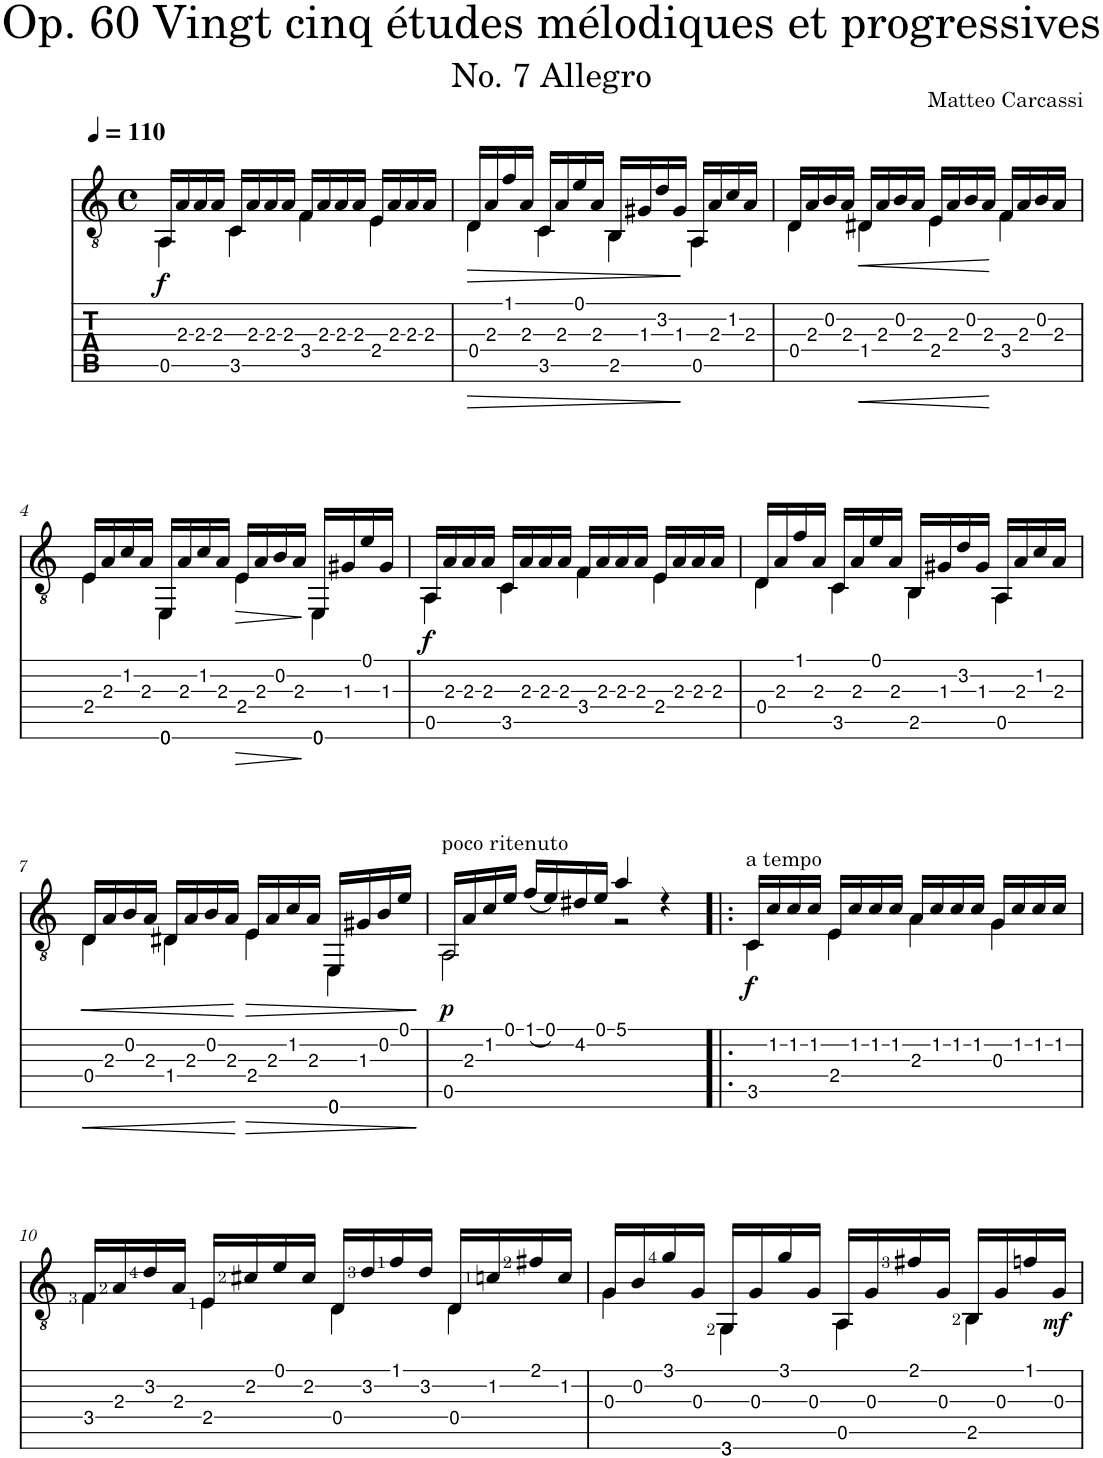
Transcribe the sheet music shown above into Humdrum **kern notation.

**kern	**kern	**dynam
*part1	*part1	*part1
*staff2	*staff1	*staff1/2
*I"Classical Guitar	*	*
*I'Guit.	*	*
*stria6	*	*
*	*clefGv2	*
*k[]	*k[]	*
*a:	*a:	*
*M4/4	*M4/4	*
*met(c)	*met(c)	*
*MM110	*MM110	*
=1	=1	=1
*^	*^	*
!	!	!	!	!LO:DY:b
16AALL	4AA	16AA/LL	4AA\	f
16AJ	.	16A/	.	.
16AL	.	16A/	.	.
16AJJ	.	16A/JJ	.	.
16CLL	4C	16C/LL	4C\	.
16AJ	.	16A/	.	.
16AL	.	16A/	.	.
16AJJ	.	16A/JJ	.	.
16FLL	4F	16F/LL	4F\	.
16AJ	.	16A/	.	.
16AL	.	16A/	.	.
16AJJ	.	16A/JJ	.	.
16ELL	4E	16E/LL	4E\	.
16AJ	.	16A/	.	.
16AL	.	16A/	.	.
16AJJ	.	16A/JJ	.	.
=2	=2	=2	=2	=2
!	!	!	!	!LO:HP:b
16DLL	4D	16D/LL	4D\	>
16AJ	.	16A/	.	.
16fL	.	16f/	.	.
16AJJ	.	16A/JJ	.	.
16CLL	4C	16C/LL	4C\	.
16AJ	.	16A/	.	.
16eL	.	16e/	.	.
16AJJ	.	16A/JJ	.	.
16BBLL	4BB	16BB/LL	4BB\	.
16G#XJ	.	16G#X/	.	.
16dL	.	16d/	.	.
16G#JJ	.	16G#/JJ	.	.
16AALL	4AA	16AA/LL	4AA\	]
16AJ	.	16A/	.	.
16cL	.	16c/	.	.
16AJJ	.	16A/JJ	.	.
=3	=3	=3	=3	=3
16DLL	4D	16D/LL	4D\	.
16AJ	.	16A/	.	.
16BL	.	16B/	.	.
16AJJ	.	16A/JJ	.	.
!	!	!	!	!LO:HP:b
16D#LL	4D#	16D#X/LL	4D#\	<
16AJ	.	16A/	.	.
16BL	.	16B/	.	.
16AJJ	.	16A/JJ	.	.
16ELL	4E	16E/LL	4E\	.
16AJ	.	16A/	.	.
16BL	.	16B/	.	.
16AJJ	.	16A/JJ	.	.
16FLL	4F	16F/LL	4F\	[
16AJ	.	16A/	.	.
16BL	.	16B/	.	.
16AJJ	.	16A/JJ	.	.
!!LO:LB:g=z	!!
=4	=4	=4	=4	=4
16ELL	4E	16E/LL	4E\	.
16AJ	.	16A/	.	.
16cL	.	16c/	.	.
16AJJ	.	16A/JJ	.	.
16EELL	4EE	16EE/LL	4EE\	.
16AJ	.	16A/	.	.
16cL	.	16c/	.	.
16AJJ	.	16A/JJ	.	.
!	!	!	!	!LO:HP:b
16ELL	4E	16E/LL	4E\	>
16AJ	.	16A/	.	.
16BL	.	16B/	.	.
16AJJ	.	16A/JJ	.	.
16EELL	4EE	16EE/LL	4EE\	]
16G#XJ	.	16G#X/	.	.
16eL	.	16e/	.	.
16G#JJ	.	16G#/JJ	.	.
=5	=5	=5	=5	=5
!	!	!	!	!LO:DY:b
16AALL	4AA	16AA/LL	4AA\	f
16AJ	.	16A/	.	.
16AL	.	16A/	.	.
16AJJ	.	16A/JJ	.	.
16CLL	4C	16C/LL	4C\	.
16AJ	.	16A/	.	.
16AL	.	16A/	.	.
16AJJ	.	16A/JJ	.	.
16FLL	4F	16F/LL	4F\	.
16AJ	.	16A/	.	.
16AL	.	16A/	.	.
16AJJ	.	16A/JJ	.	.
16ELL	4E	16E/LL	4E\	.
16AJ	.	16A/	.	.
16AL	.	16A/	.	.
16AJJ	.	16A/JJ	.	.
=6	=6	=6	=6	=6
16DLL	4D	16D/LL	4D\	.
16AJ	.	16A/	.	.
16fL	.	16f/	.	.
16AJJ	.	16A/JJ	.	.
16CLL	4C	16C/LL	4C\	.
16AJ	.	16A/	.	.
16eL	.	16e/	.	.
16AJJ	.	16A/JJ	.	.
16BBLL	4BB	16BB/LL	4BB\	.
16G#XJ	.	16G#X/	.	.
16dL	.	16d/	.	.
16G#JJ	.	16G#/JJ	.	.
16AALL	4AA	16AA/LL	4AA\	.
16AJ	.	16A/	.	.
16cL	.	16c/	.	.
16AJJ	.	16A/JJ	.	.
!!LO:LB:g=z	!!
=7	=7	=7	=7	=7
!	!	!	!	!LO:HP:b
16DLL	4D	16D/LL	4D\	<
16AJ	.	16A/	.	.
16BL	.	16B/	.	.
16AJJ	.	16A/JJ	.	.
16D#LL	4D#	16D#X/LL	4D#\	.
16AJ	.	16A/	.	.
16BL	.	16B/	.	.
16AJJ	.	16A/JJ	.	.
!	!	!	!	!LO:HP:n=1:b
16ELL	4E	16E/LL	4E\	[ >
16AJ	.	16A/	.	.
16cL	.	16c/	.	.
16AJJ	.	16A/JJ	.	.
16EELL	4EE	16EE/LL	4EE\	.
16G#XJ	.	16G#X/	.	.
16BL	.	16B/	.	.
16eJJ	.	16e/JJ	.	.
*v	*v	*	*	*
*	*v	*v	*
.	.	]
=8	=8	=8
*^	*^	*
!	!	!LO:TX:a:t=poco ritenuto	!	!
!	!	!	!	!LO:DY:b
16AALL	2AA	16AA/LL	2AA\	p
16AJ	.	16A/	.	.
16cL	.	16c/	.	.
16eJJ	.	16e/JJ	.	.
16fLL	.	(<16f/LL	.	.
16eJ	.	16e/)	.	.
16d#XL	.	16d#X/	.	.
16eJJ	.	16e/JJ	.	.
4a	2r	4a/	2r	.
4r	.	4r	.	.
=9!|:	=9!|:	=9!|:	=9!|:	=9!|:
!	!	!LO:TX:a:t=a tempo	!	!
!	!	!	!	!LO:DY:b
16CLL	4C	16C/LL	4C\	f
16cJ	.	16c/	.	.
16cL	.	16c/	.	.
16cJJ	.	16c/JJ	.	.
16ELL	4E	16E/LL	4E\	.
16cJ	.	16c/	.	.
16cL	.	16c/	.	.
16cJJ	.	16c/JJ	.	.
16ALL	4A	16A/LL	4A\	.
16cJ	.	16c/	.	.
16cL	.	16c/	.	.
16cJJ	.	16c/JJ	.	.
16GLL	4G	16G/LL	4G\	.
16cJ	.	16c/	.	.
16cL	.	16c/	.	.
16cJJ	.	16c/JJ	.	.
!!LO:LB:g=z	!!
=10	=10	=10	=10	=10
16FLL	4F	16F/LL	4F\	.
16AJ	.	16A/	.	.
16dL	.	16d/	.	.
16AJJ	.	16A/JJ	.	.
16ELL	4E	16E/LL	4E\	.
16c#XJ	.	16c#X/	.	.
16eL	.	16e/	.	.
16c#JJ	.	16c#/JJ	.	.
16DLL	4D	16D/LL	4D\	.
16dJ	.	16d/	.	.
16fL	.	16f/	.	.
16dJJ	.	16d/JJ	.	.
16DLL	4D	16D/LL	4D\	.
16cnJ	.	16cn/	.	.
16f#XL	.	16f#X/	.	.
16cJJ	.	16c/JJ	.	.
=11	=11	=11	=11	=11
16GLL	4G	16G/LL	4G\	.
16BJ	.	16B/	.	.
16gL	.	16g/	.	.
16GJJ	.	16G/JJ	.	.
16GGLL	4GG	16GG/LL	4GG\	.
16GJ	.	16G/	.	.
16gL	.	16g/	.	.
16GJJ	.	16G/JJ	.	.
16AALL	4AA	16AA/LL	4AA\	.
16GJ	.	16G/	.	.
16f#XL	.	16f#X/	.	.
16GJJ	.	16G/JJ	.	.
16BBLL	4BB	16BB/LL	4BB\	.
16GJ	.	16G/	.	.
16fnL	.	16fn/	.	.
!	!	!	!	!LO:DY:b
16GJJ	.	16G/JJ	.	mf
*v	*v	*	*	*
*	*v	*v	*
=	=	=
*-	*-	*-
